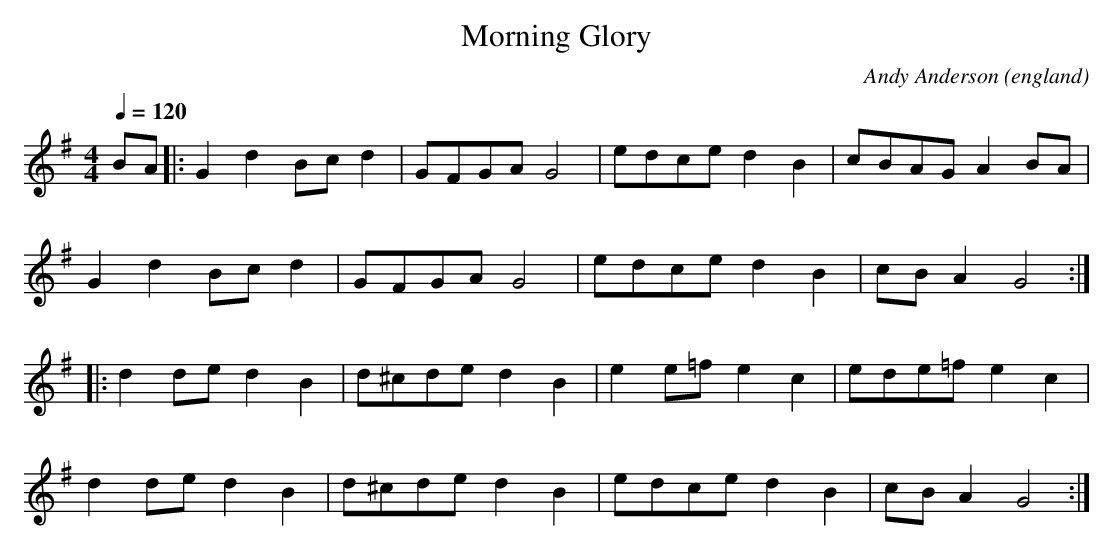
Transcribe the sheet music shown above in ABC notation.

X:1
T: Morning Glory
O:england
C: Andy Anderson
M: 4/4
L: 1/8
Q:1/4=120
K:G
BA |: G2 d2 Bc d2 | GFGA G4 | edce d2 B2 | cBAG A2 BA |
G2 d2 Bc d2 | GFGA G4 | edce d2 B2 | cB A2 G4 ::
d2 de d2 B2 | d^cde d2 B2 | e2 e=f e2 c2 | ede=f e2 c2 |
d2 de d2 B2 | d^cde d2 B2 | edce d2 B2 | cB A2 G4 :|
